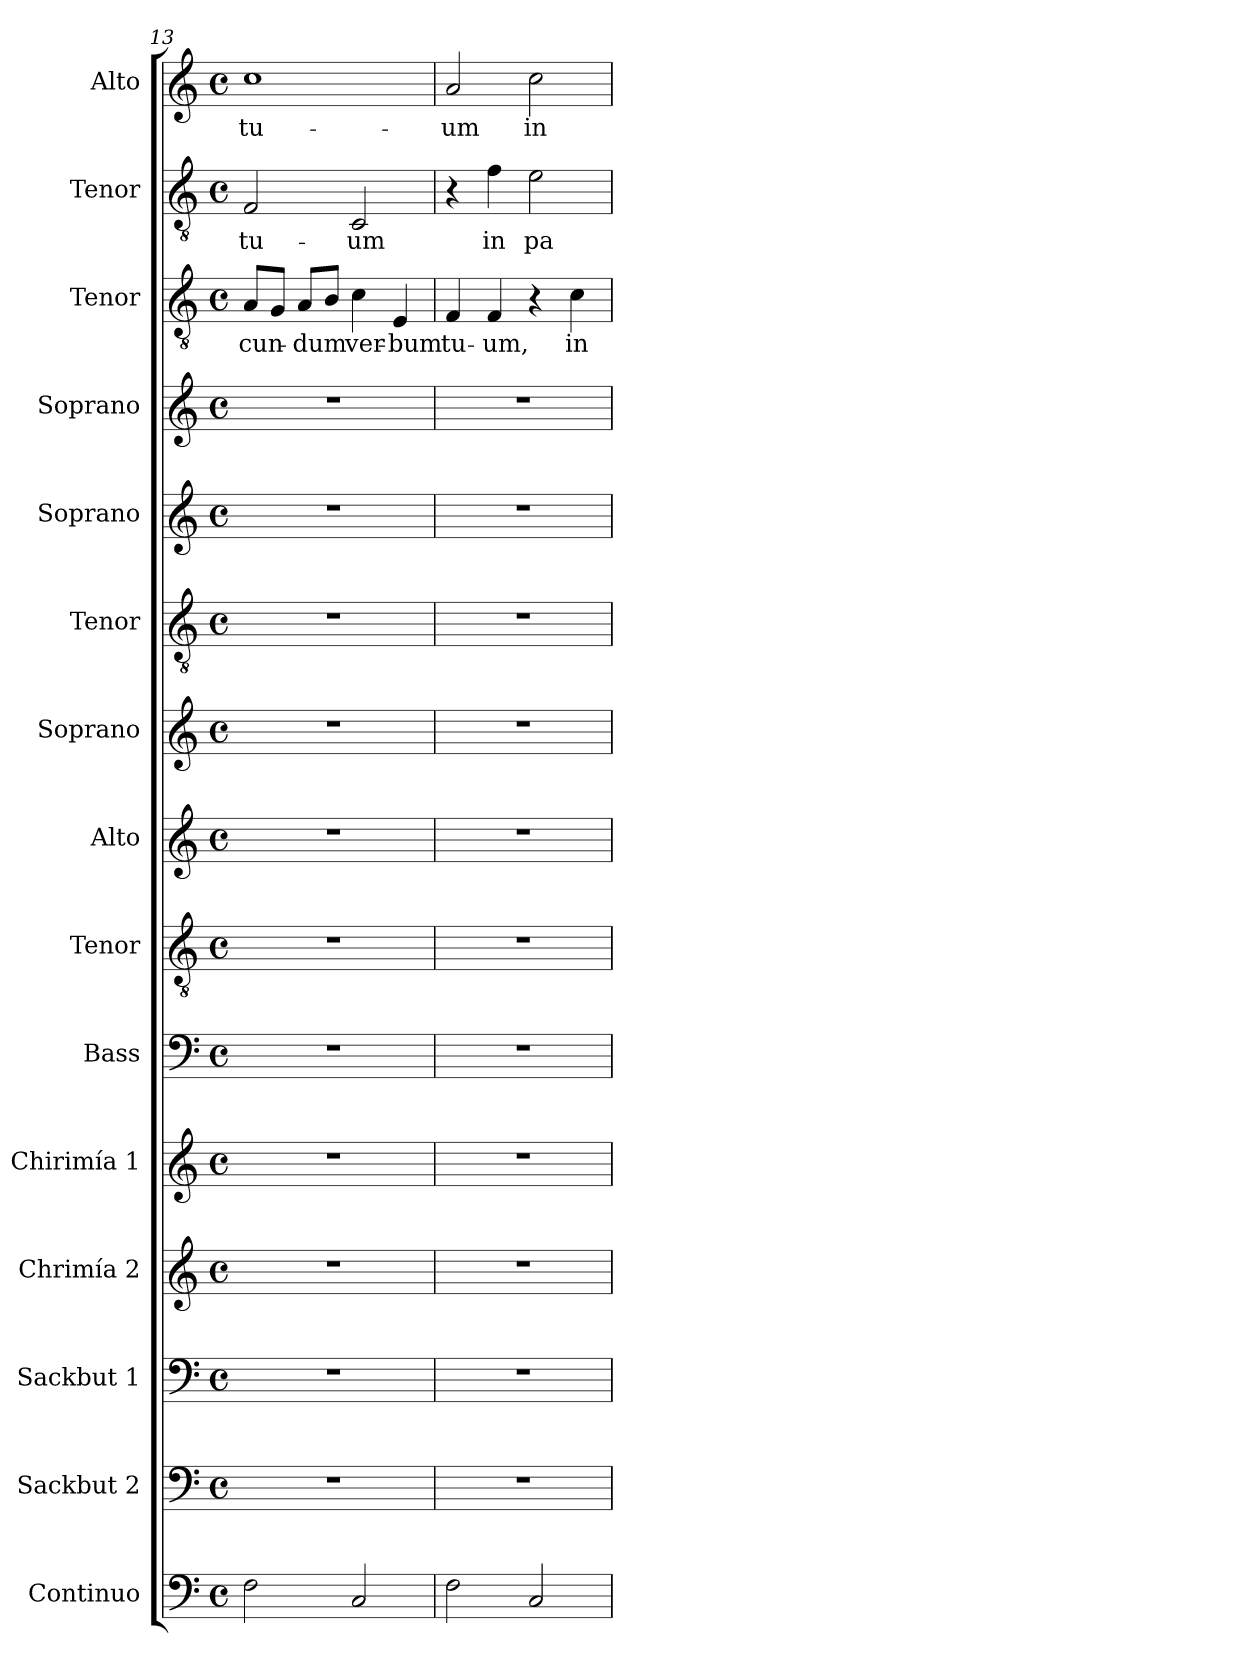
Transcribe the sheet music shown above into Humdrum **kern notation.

**kern	**kern	**kern	**kern	**kern	**kern	**kern	**kern	**kern	**kern	**kern	**kern	**kern	**text	**kern	**text	**kern	**text
*part15	*part14	*part13	*part12	*part11	*part10	*part9	*part8	*part7	*part6	*part5	*part4	*part3	*part3	*part2	*part2	*part1	*part1
*staff15	*staff14	*staff13	*staff12	*staff11	*staff10	*staff9	*staff8	*staff7	*staff6	*staff5	*staff4	*staff3	*staff3	*staff2	*staff2	*staff1	*staff1
*I"Continuo	*I"Sackbut 2	*I"Sackbut 1	*I"Chrimía 2	*I"Chirimía 1	*I"Bass	*I"Tenor	*I"Alto	*I"Soprano	*I"Tenor	*I"Soprano	*I"Soprano	*I"Tenor	*	*I"Tenor	*	*I"Alto	*
*I'Cont.	*I'Sckbt 2.	*I'Sckbt 1.	*I'Ch2.	*I'Ch1.	*I'B.	*I'T.	*I'A.	*I'S.	*I'T.	*I'S.	*I'S.	*I'T.	*	*I'T.	*	*I'A.	*
*clefF4	*clefF4	*clefF4	*clefG2	*clefG2	*clefF4	*clefGv2	*clefG2	*clefG2	*clefGv2	*clefG2	*clefG2	*clefGv2	*	*clefGv2	*	*clefG2	*
*	*	*	*	*	*	*ITrd7c12	*	*	*ITrd7c12	*	*	*ITrd7c12	*	*ITrd7c12	*	*	*
*k[]	*k[]	*k[]	*k[]	*k[]	*k[]	*k[]	*k[]	*k[]	*k[]	*k[]	*k[]	*k[]	*	*k[]	*	*k[]	*
*C:	*C:	*C:	*C:	*C:	*C:	*C:	*C:	*C:	*C:	*C:	*C:	*C:	*	*C:	*	*C:	*
*M4/4	*M4/4	*M4/4	*M4/4	*M4/4	*M4/4	*M4/4	*M4/4	*M4/4	*M4/4	*M4/4	*M4/4	*M4/4	*	*M4/4	*	*M4/4	*
*met(c)	*met(c)	*met(c)	*met(c)	*met(c)	*met(c)	*met(c)	*met(c)	*met(c)	*met(c)	*met(c)	*met(c)	*met(c)	*	*met(c)	*	*met(c)	*
=13	=13	=13	=13	=13	=13	=13	=13	=13	=13	=13	=13	=13	=13	=13	=13	=13	=13
!	!	!	!	!	!	!	!	!	!	!	!	!	!LO:LY:b:color=#000000	!	!	!	!
!	!	!	!	!	!	!	!	!	!	!	!	!	!	!	!LO:LY:b:color=#000000	!	!
!	!	!	!	!	!	!	!	!	!	!	!	!	!	!	!	!	!LO:LY:b:color=#000000
2Fi\	1r	1r	1r	1r	1r	1r	1r	1r	1r	1r	1r	8AAi/L	-cun-	2FFi/	tu-	1cci	tu-
.	.	.	.	.	.	.	.	.	.	.	.	8GGi/J	.	.	.	.	.
!	!	!	!	!	!	!	!	!	!	!	!	!	!LO:LY:b:color=#000000	!	!	!	!
.	.	.	.	.	.	.	.	.	.	.	.	8AAi/L	-dum	.	.	.	.
.	.	.	.	.	.	.	.	.	.	.	.	8BBi/J	.	.	.	.	.
!	!	!	!	!	!	!	!	!	!	!	!	!	!LO:LY:b:color=#000000	!	!	!	!
!	!	!	!	!	!	!	!	!	!	!	!	!	!	!	!LO:LY:b:color=#000000	!	!
2Ci/	.	.	.	.	.	.	.	.	.	.	.	4Ci\	ver-	2CCi/	-um	.	.
!	!	!	!	!	!	!	!	!	!	!	!	!	!LO:LY:b:color=#000000	!	!	!	!
.	.	.	.	.	.	.	.	.	.	.	.	4EEi/	-bum	.	.	.	.
=14	=14	=14	=14	=14	=14	=14	=14	=14	=14	=14	=14	=14	=14	=14	=14	=14	=14
!	!	!	!	!	!	!	!	!	!	!	!	!	!LO:LY:b:color=#000000	!	!	!	!
!	!	!	!	!	!	!	!	!	!	!	!	!	!	!	!	!	!LO:LY:b:color=#000000
2Fi\	1r	1r	1r	1r	1r	1r	1r	1r	1r	1r	1r	4FFi/	tu-	4r	.	2ai/	-um
!	!	!	!	!	!	!	!	!	!	!	!	!	!LO:LY:b:color=#000000	!	!	!	!
!	!	!	!	!	!	!	!	!	!	!	!	!	!	!	!LO:LY:b:color=#000000	!	!
.	.	.	.	.	.	.	.	.	.	.	.	4FFi/	-um,	4Fi\	in	.	.
!	!	!	!	!	!	!	!	!	!	!	!	!	!	!	!LO:LY:b:color=#000000	!	!
!	!	!	!	!	!	!	!	!	!	!	!	!	!	!	!	!	!LO:LY:b:color=#000000
2Ci/	.	.	.	.	.	.	.	.	.	.	.	4r	.	2Ei\	pa-	2cci\	in
!	!	!	!	!	!	!	!	!	!	!	!	!	!LO:LY:b:color=#000000	!	!	!	!
.	.	.	.	.	.	.	.	.	.	.	.	4Ci\	in	.	.	.	.
=	=	=	=	=	=	=	=	=	=	=	=	=	=	=	=	=	=
*-	*-	*-	*-	*-	*-	*-	*-	*-	*-	*-	*-	*-	*-	*-	*-	*-	*-
